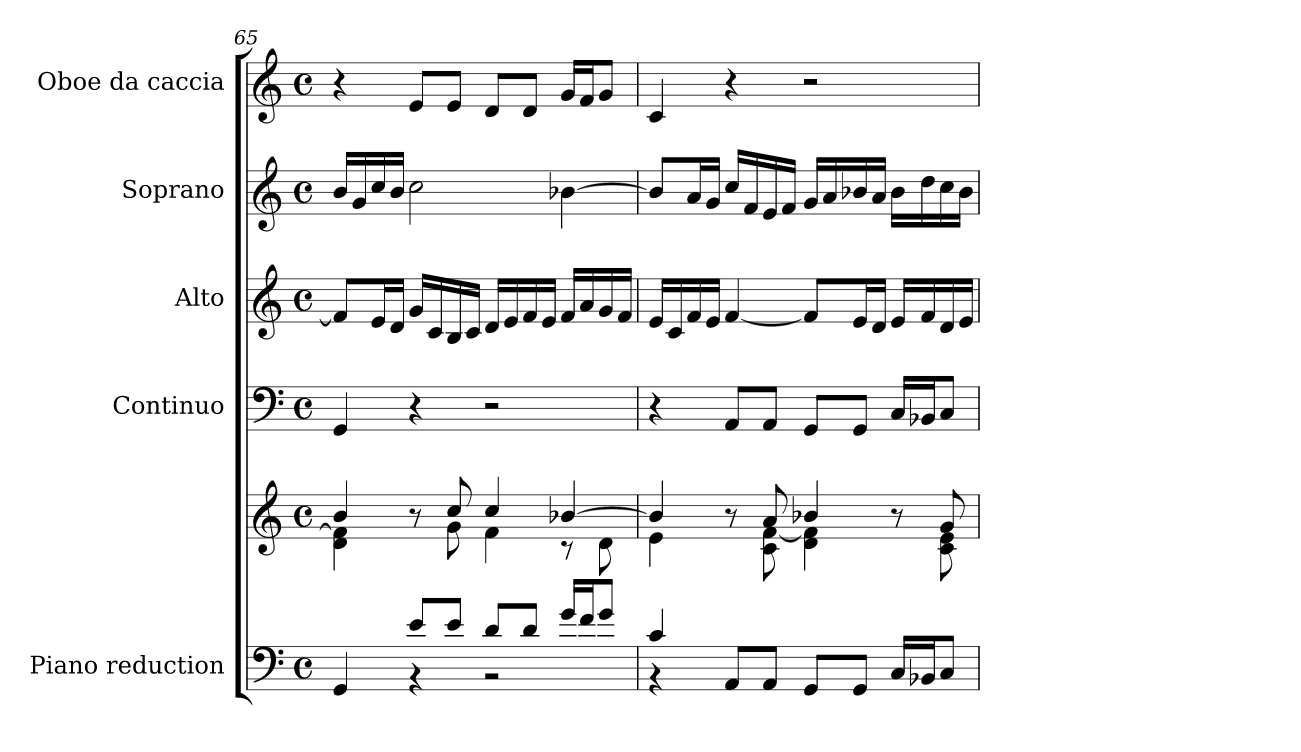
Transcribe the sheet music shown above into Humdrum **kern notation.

**kern	**kern	**kern	**kern	**kern	**kern
*part5	*part5	*part4	*part3	*part2	*part1
*staff6	*staff5	*staff4	*staff3	*staff2	*staff1
*I"Piano reduction	*	*I"Continuo	*I"Alto	*I"Soprano	*I"Oboe da caccia
*I'Pno	*	*	*	*	*I'Ob
*clefF4	*clefG2	*clefF4	*clefG2	*clefG2	*clefG2
*k[]	*k[]	*k[]	*k[]	*k[]	*k[]
*M4/4	*M4/4	*M4/4	*M4/4	*M4/4	*M4/4
*met(c)	*met(c)	*met(c)	*met(c)	*met(c)	*met(c)
=65	=65	=65	=65	=65	=65
*^	*^	*	*	*	*
4GG/	4ryy	4b/	4d\ 4f\]	4GG/	8f/L]	16b/LL	4r
.	.	.	.	.	.	16g/	.
.	.	.	.	.	16e/L	16cc/	.
.	.	.	.	.	16d/JJ	16b/JJ	.
8e/L	4r	8r	8ryy	4r	16g/LL	2cc\	8e/L
.	.	.	.	.	16c/	.	.
8e/J	.	8cc/	8g\	.	16B/	.	8e/J
.	.	.	.	.	16c/JJ	.	.
8d/L	2r	4cc/	4f\	2r	16d/LL	.	8d/L
.	.	.	.	.	16e/	.	.
8d/J	.	.	.	.	16f/	.	8d/J
.	.	.	.	.	16e/JJ	.	.
16g/LL	.	[4b-X/	8r	.	16f/LL	[4b-X\	16g/LL
16f/J	.	.	.	.	16a/	.	16f/J
8g/J	.	.	8d\	.	16g/	.	8g/J
.	.	.	.	.	16f/JJ	.	.
=66	=66	=66	=66	=66	=66	=66	=66
4c/	4r	4b-/]	4e\	4r	16e/LL	8b-/L]	4c/
.	.	.	.	.	16c/	.	.
.	.	.	.	.	16f/	16a/L	.
.	.	.	.	.	16e/JJ	16g/JJ	.
8AA/L	4ryy	8r	8ryy	8AA/L	[4f/	16cc/LL	4r
.	.	.	.	.	.	16f/	.
8AA/J	.	8a/	8c\ [8f\	8AA/J	.	16e/	.
.	.	.	.	.	.	16f/JJ	.
8GG/L	2ryy	4b-X/	4d\ 4f\]	8GG/L	8f/L]	16g/LL	2r
.	.	.	.	.	.	16a/	.
8GG/J	.	.	.	8GG/J	16e/L	16b-X/	.
.	.	.	.	.	16d/JJ	16a/JJ	.
16C/LL	.	8r	8ryy	16C/LL	16e/LL	16b-\LL	.
16BB-X/J	.	.	.	16BB-X/J	16f/	16dd\	.
8C/J	.	8g/	8c\ 8e\	8C/J	16d/	16cc\	.
.	.	.	.	.	16e/JJ	16b-\JJ	.
*v	*v	*	*	*	*	*	*
*	*v	*v	*	*	*	*
=	=	=	=	=	=
*-	*-	*-	*-	*-	*-
